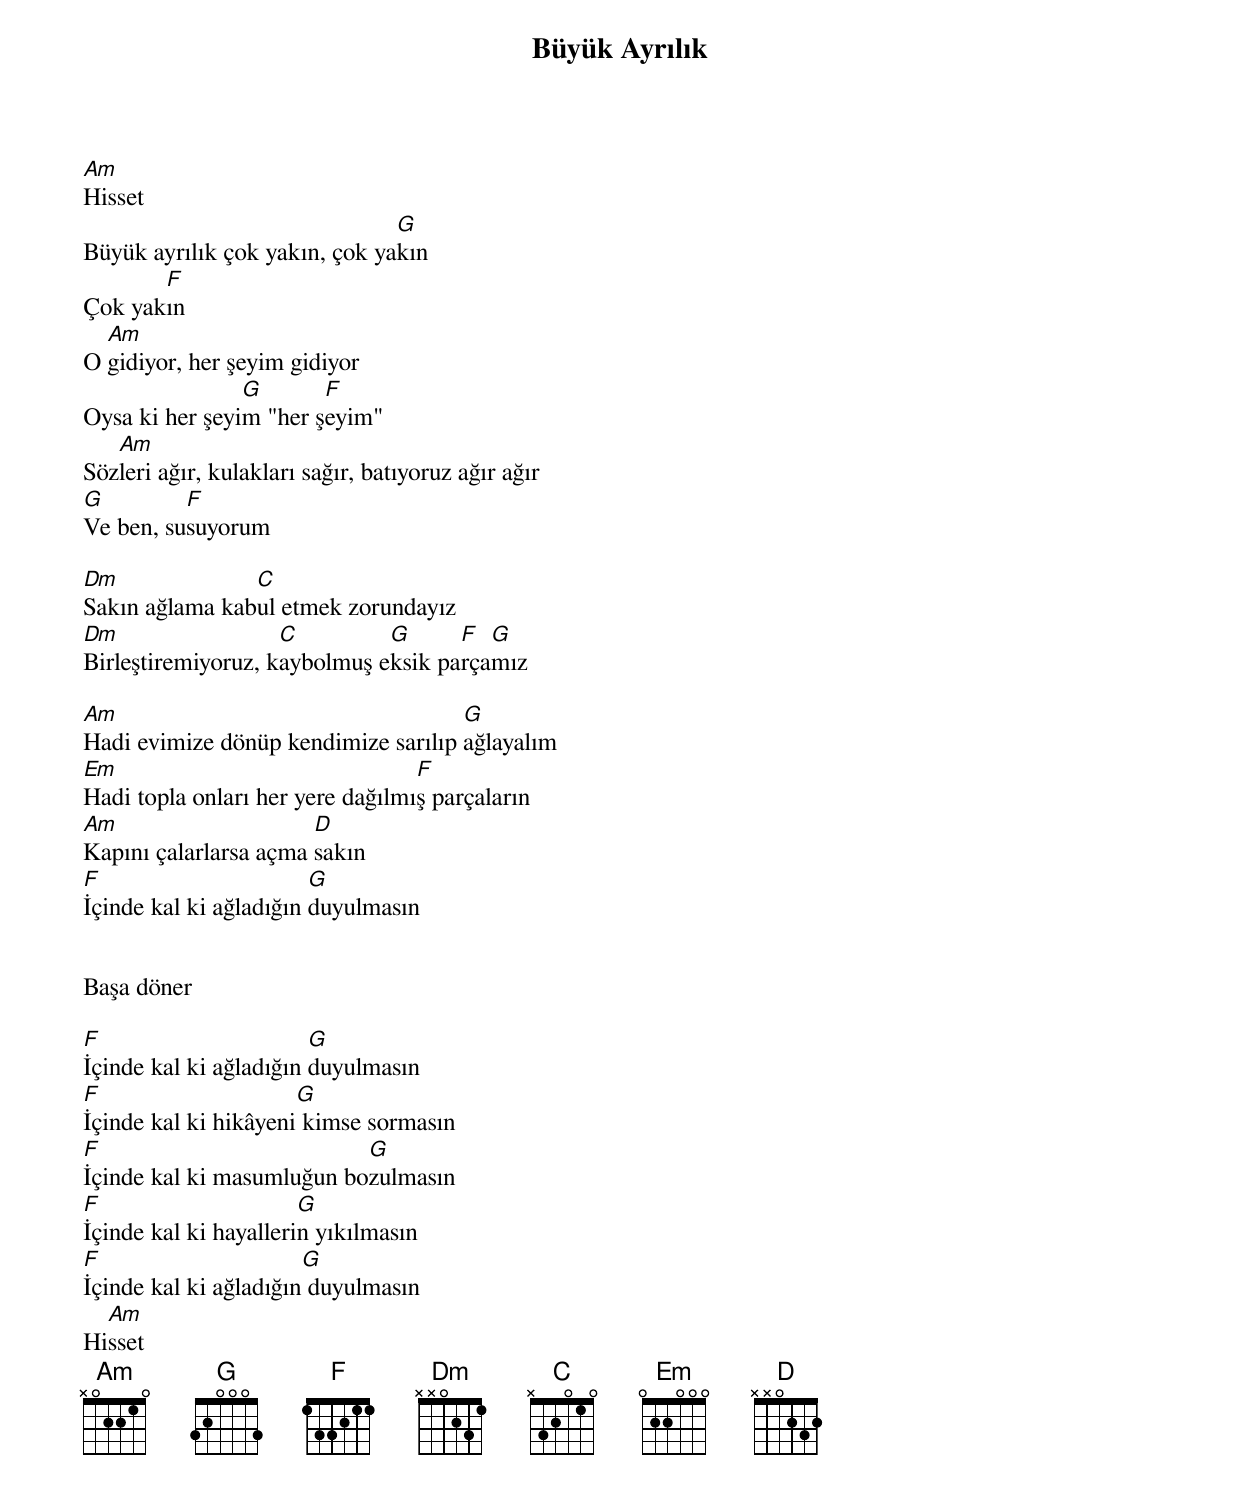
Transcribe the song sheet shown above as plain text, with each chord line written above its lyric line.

{title: Büyük Ayrılık}
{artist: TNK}

Am
Hisset
                               G
Büyük ayrılık çok yakın, çok yakın
       F
Çok yakın
  Am
O gidiyor, her şeyim gidiyor
                G       F
Oysa ki her şeyim "her şeyim"
   Am
Sözleri ağır, kulakları sağır, batıyoruz ağır ağır
G         F
Ve ben, susuyorum

Dm              C
Sakın ağlama kabul etmek zorundayız
Dm                  C         G      F  G
Birleştiremiyoruz, kaybolmuş eksik parçamız

Am                                   G
Hadi evimize dönüp kendimize sarılıp ağlayalım
Em                                F
Hadi topla onları her yere dağılmış parçaların
Am                     D
Kapını çalarlarsa açma sakın
F                       G
İçinde kal ki ağladığın duyulmasın


Başa döner

F                       G
İçinde kal ki ağladığın duyulmasın
F                     G
İçinde kal ki hikâyeni kimse sormasın
F                          G
İçinde kal ki masumluğun bozulmasın
F                      G
İçinde kal ki hayallerin yıkılmasın
F                      G
İçinde kal ki ağladığın duyulmasın
  Am
Hisset
